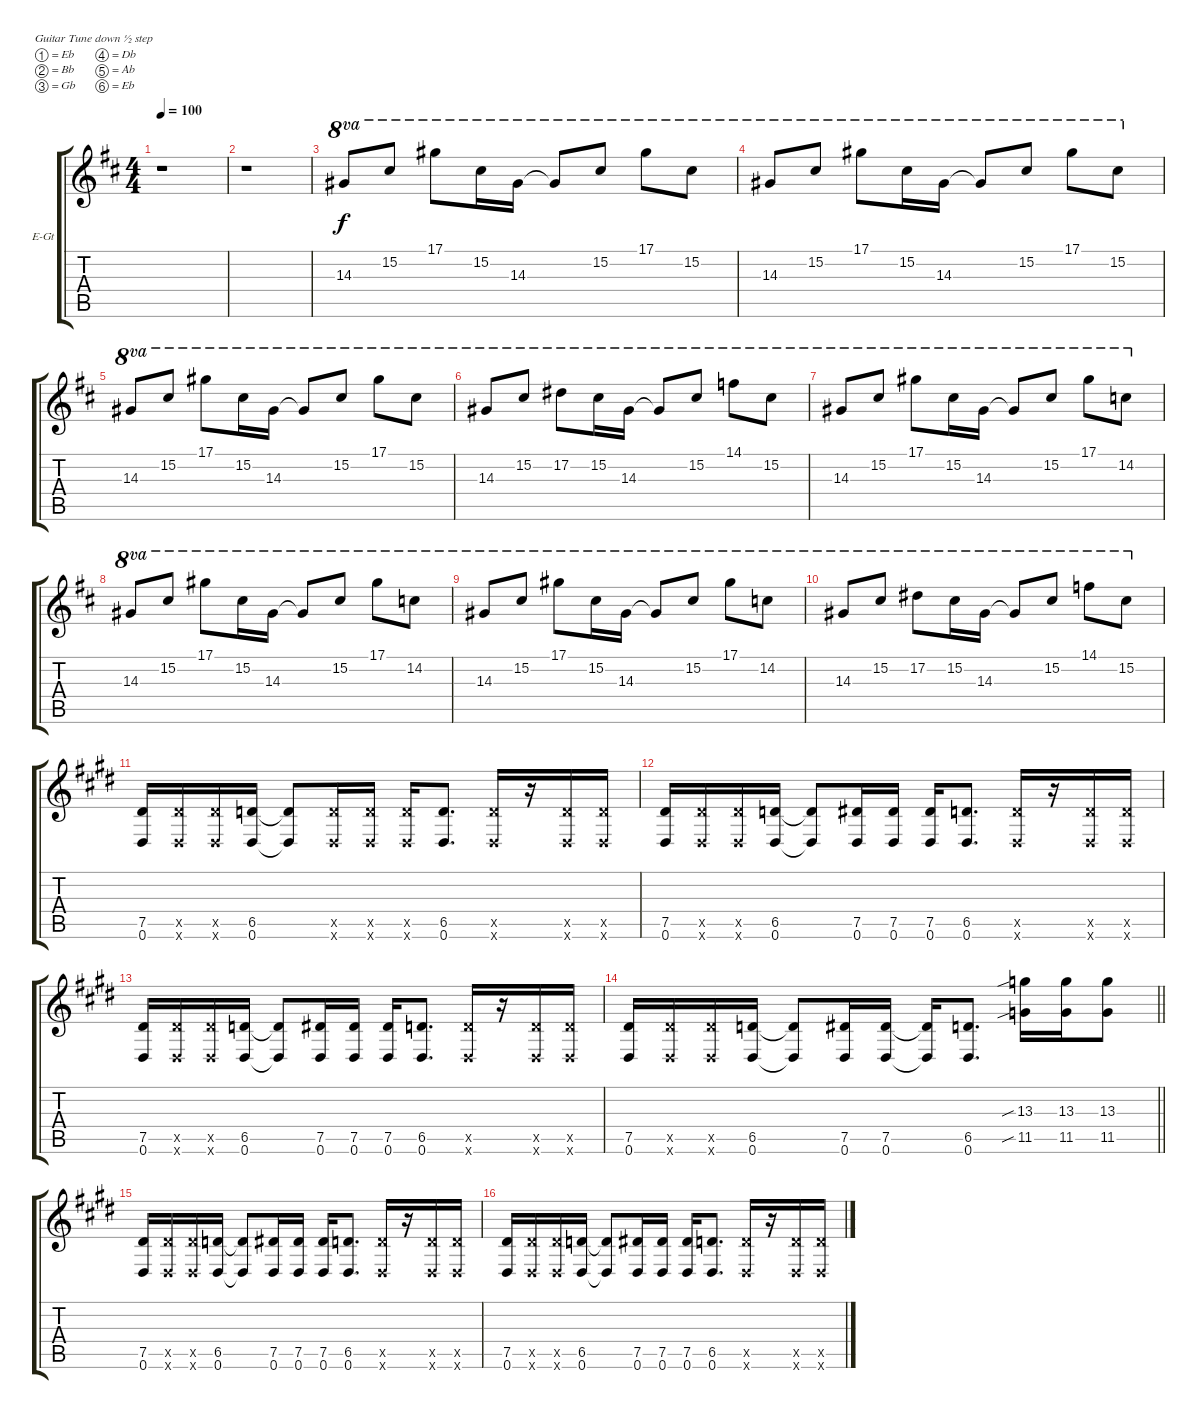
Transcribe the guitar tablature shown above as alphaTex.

\bracketExtendMode groupsimilarinstruments
\firstSystemTrackNameOrientation horizontal
\otherSystemsTrackNameOrientation horizontal
\track ("Untitled" "E-Gt") {instrument distortionguitar}
\staff {score tabs}
\tuning (Eb4 Bb3 Gb3 Db3 Ab2 Eb2)
\ts (4 4)
\tempo 100
\clef g2
\ks d
r.1{dy f} |
r.1 |
14.3.8{ot 8va} 15.2.8{ot 8va} 17.1.8{ot 8va} 15.2.16{ot 8va} 14.3.16{ot 8va} 14.3{t}.8{ot 8va} 15.2.8{ot 8va} 17.1.8{ot 8va} 15.2.8{ot 8va} |
14.3.8{ot 8va} 15.2.8{ot 8va} 17.1.8{ot 8va} 15.2.16{ot 8va} 14.3.16{ot 8va} 14.3{t}.8{ot 8va} 15.2.8{ot 8va} 17.1.8{ot 8va} 15.2.8{ot 8va} |
14.3.8{ot 8va} 15.2.8{ot 8va} 17.1.8{ot 8va} 15.2.16{ot 8va} 14.3.16{ot 8va} 14.3{t}.8{ot 8va} 15.2.8{ot 8va} 17.1.8{ot 8va} 15.2.8{ot 8va} |
14.3.8{ot 8va} 15.2.8{ot 8va} 17.2.8{ot 8va} 15.2.16{ot 8va} 14.3.16{ot 8va} 14.3{t}.8{ot 8va} 15.2.8{ot 8va} 14.1.8{ot 8va} 15.2.8{ot 8va} |
14.3.8{ot 8va} 15.2.8{ot 8va} 17.1.8{ot 8va} 15.2.16{ot 8va} 14.3.16{ot 8va} 14.3{t}.8{ot 8va} 15.2.8{ot 8va} 17.1.8{ot 8va} 14.2.8{ot 8va} |
14.3.8{ot 8va} 15.2.8{ot 8va} 17.1.8{ot 8va} 15.2.16{ot 8va} 14.3.16{ot 8va} 14.3{t}.8{ot 8va} 15.2.8{ot 8va} 17.1.8{ot 8va} 14.2.8{ot 8va} |
14.3.8{ot 8va} 15.2.8{ot 8va} 17.1.8{ot 8va} 15.2.16{ot 8va} 14.3.16{ot 8va} 14.3{t}.8{ot 8va} 15.2.8{ot 8va} 17.1.8{ot 8va} 14.2.8{ot 8va} |
14.3.8{ot 8va} 15.2.8{ot 8va} 17.2.8{ot 8va} 15.2.16{ot 8va} 14.3.16{ot 8va} 14.3{t}.8{ot 8va} 15.2.8{ot 8va} 14.1.8{ot 8va} 15.2.8{ot 8va} |
\ks e
(7.5 0.6).16 (7.5{x} 0.6{x}).16 (7.5{x} 0.6{x}).16 (6.5 0.6).16 (6.5{t} 0.6{t}).8 (6.5{x} 0.6{x}).16 (6.5{x} 0.6{x}).16 (6.5{x} 0.6{x}).16 (6.5 0.6).8{d} (6.5{x} 0.6{x}).16 r.16 (6.5{x} 0.6{x}).16 (6.5{x} 0.6{x}).16 |
\ks c#minor
(7.5 0.6).16 (7.5{x} 0.6{x}).16 (7.5{x} 0.6{x}).16 (6.5 0.6).16 (6.5{t} 0.6{t}).8 (7.5 0.6).16 (7.5 0.6).16 (7.5 0.6).16 (6.5 0.6).8{d} (6.5{x} 0.6{x}).16 r.16 (6.5{x} 0.6{x}).16 (6.5{x} 0.6{x}).16 |
(7.5 0.6).16 (7.5{x} 0.6{x}).16 (7.5{x} 0.6{x}).16 (6.5 0.6).16 (6.5{t} 0.6{t}).8 (7.5 0.6).16 (7.5 0.6).16 (7.5 0.6).16 (6.5 0.6).8{d} (6.5{x} 0.6{x}).16 r.16 (6.5{x} 0.6{x}).16 (6.5{x} 0.6{x}).16 |
\barLineRight lightlight
(7.5 0.6).16 (7.5{x} 0.6{x}).16 (7.5{x} 0.6{x}).16 (6.5 0.6).16 (6.5{t} 0.6{t}).8 (7.5 0.6).16 (7.5 0.6).16 (7.5{t} 0.6{t}).16 (6.5 0.6).8{d} (13.3{sib} 11.5{sib}).16 (13.3 11.5).16 (13.3 11.5).8 |
\ks e
(7.5 0.6).16 (7.5{x} 0.6{x}).16 (7.5{x} 0.6{x}).16 (6.5 0.6).16 (6.5{t} 0.6{t}).8 (7.5 0.6).16 (7.5 0.6).16 (7.5 0.6).16 (6.5 0.6).8{d} (6.5{x} 0.6{x}).16 r.16 (6.5{x} 0.6{x}).16 (6.5{x} 0.6{x}).16 |
\ks c#minor
(7.5 0.6).16 (7.5{x} 0.6{x}).16 (7.5{x} 0.6{x}).16 (6.5 0.6).16 (6.5{t} 0.6{t}).8 (7.5 0.6).16 (7.5 0.6).16 (7.5 0.6).16 (6.5 0.6).8{d} (6.5{x} 0.6{x}).16 r.16 (6.5{x} 0.6{x}).16 (6.5{x} 0.6{x}).16
